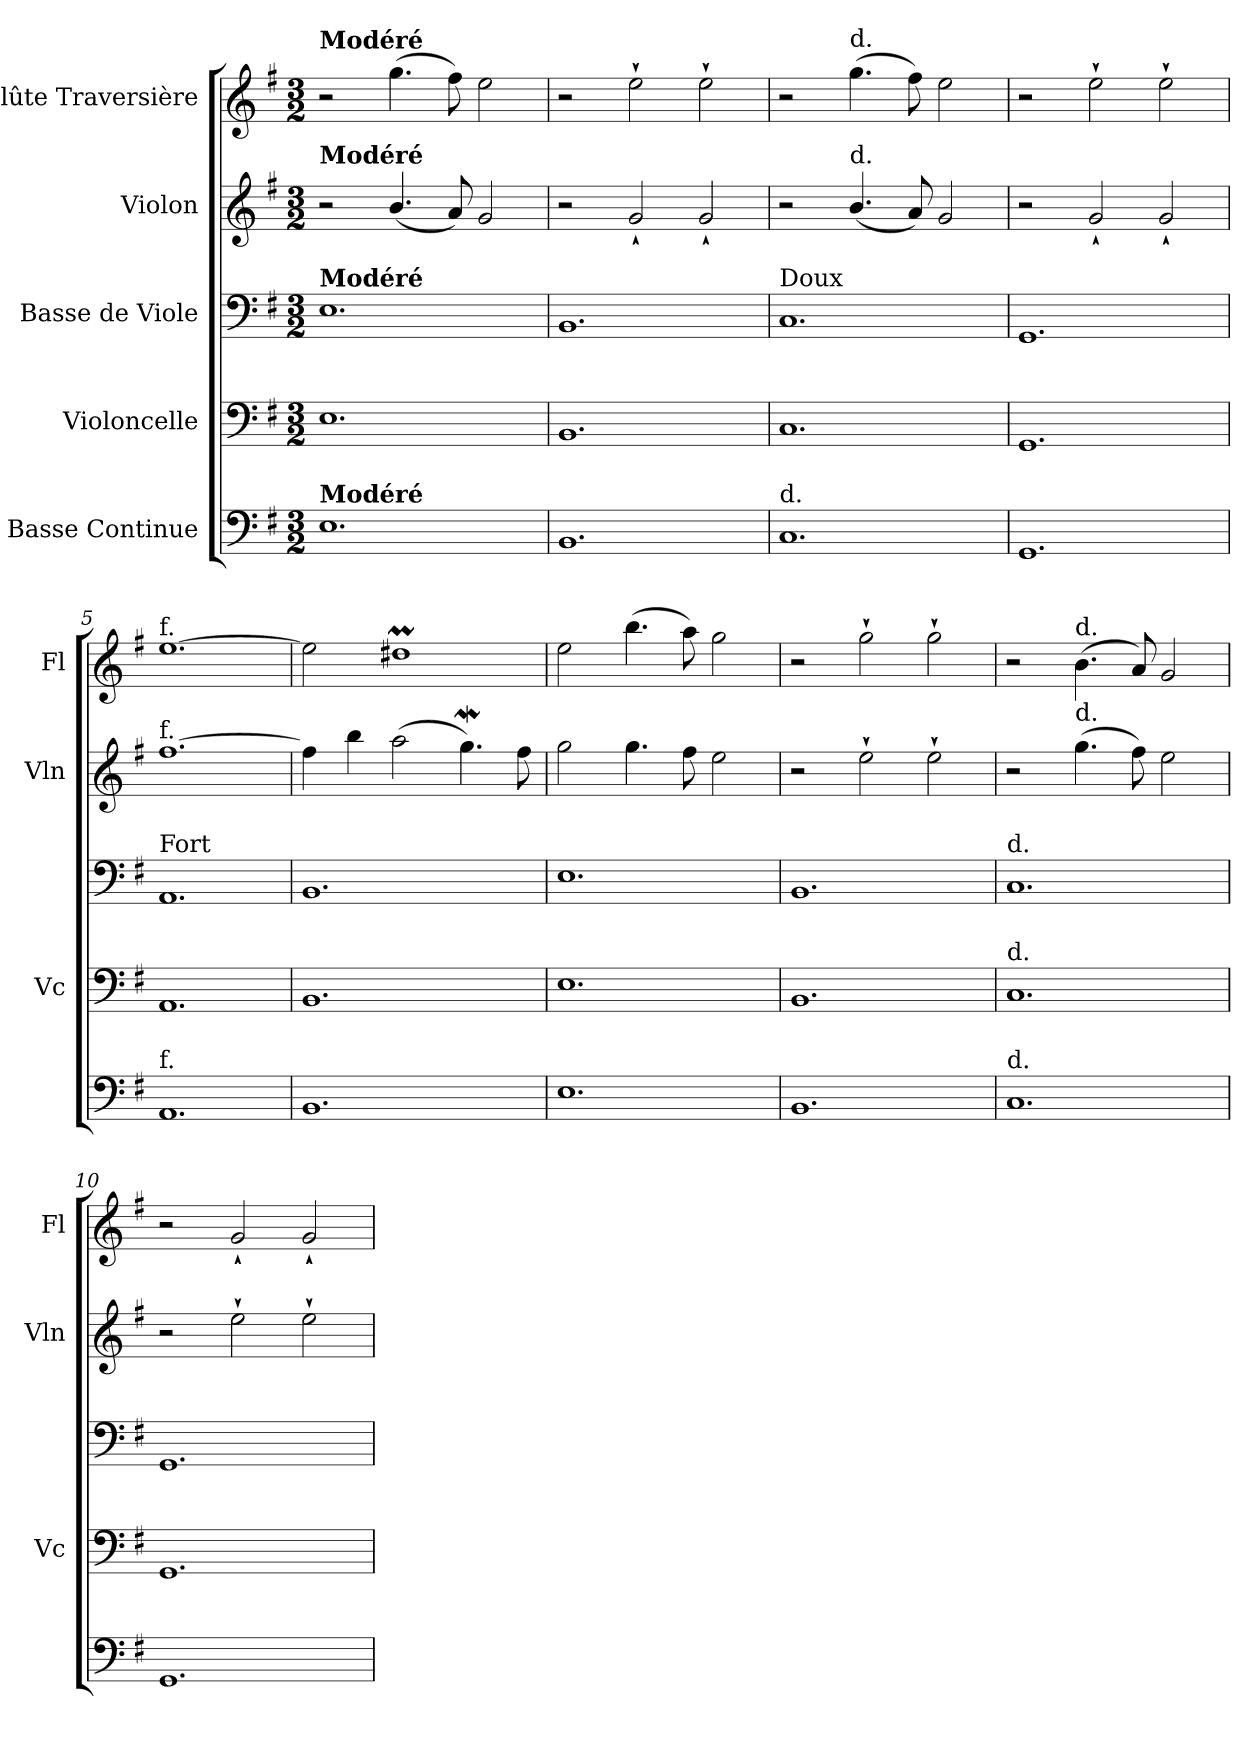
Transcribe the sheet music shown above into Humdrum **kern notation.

**kern	**kern	**kern	**kern	**kern
*part5	*part4	*part3	*part2	*part1
*staff5	*staff4	*staff3	*staff2	*staff1
*I"Basse Continue	*I"Violoncelle	*I"Basse de Viole	*I"Violon	*I"Flûte Traversière
*	*I'Vc	*	*I'Vln	*I'Fl
*clefF4	*clefF4	*clefF4	*clefG2	*clefG2
*k[f#]	*k[f#]	*k[f#]	*k[f#]	*k[f#]
*M3/2	*M3/2	*M3/2	*M3/2	*M3/2
*MM160	*MM160	*MM160	*MM160	*MM160
=1	=1	=1	=1	=1
!	!	!	!	!LO:TX:a:B:t=Modéré
!	!	!	!LO:TX:a:B:t=Modéré	!
!	!	!LO:TX:a:B:t=Modéré	!	!
!LO:TX:a:B:t=Modéré	!	!	!	!
1.E	1.E	1.E	2r	2r
.	.	.	(4.b/	(4.gg\
.	.	.	8a/)	8ff#\)
.	.	.	2g/	2ee\
=2	=2	=2	=2	=2
1.BB	1.BB	1.BB	2r	2r
.	.	.	2g`/	2ee`\
.	.	.	2g`/	2ee`\
=3	=3	=3	=3	=3
!	!	!LO:TX:a:t=Doux	!	!
!LO:TX:a:t=d.	!	!	!	!
1.C	1.C	1.C	2r	2r
!	!	!	!	!LO:TX:a:t=d.
!	!	!	!LO:TX:a:t=d.	!
.	.	.	(4.b/	(4.gg\
.	.	.	8a/)	8ff#\)
.	.	.	2g/	2ee\
=4	=4	=4	=4	=4
1.GG	1.GG	1.GG	2r	2r
.	.	.	2g`/	2ee`\
.	.	.	2g`/	2ee`\
=5	=5	=5	=5	=5
!	!	!	!	!LO:TX:a:t=f.
!	!	!	!LO:TX:a:t=f.	!
!	!	!LO:TX:a:t=Fort	!	!
!LO:TX:a:t=f.	!	!	!	!
1.AA	1.AA	1.AA	[1.ff#	[1.ee
=6	=6	=6	=6	=6
1.BB	1.BB	1.BB	4ff#\]	2ee\]
.	.	.	4bb\	.
.	.	.	(2aa\	1dd#Xm
.	.	.	4.ggw\)	.
.	.	.	8ff#\	.
=7	=7	=7	=7	=7
1.E	1.E	1.E	2gg\	2ee\
.	.	.	4.gg\	(4.bb\
.	.	.	8ff#\	8aa\)
.	.	.	2ee\	2gg\
=8	=8	=8	=8	=8
1.BB	1.BB	1.BB	2r	2r
.	.	.	2ee`\	2gg`\
.	.	.	2ee`\	2gg`\
!!LO:LB:g=z
=9	=9	=9	=9	=9
!	!	!LO:TX:a:t=d.	!	!
!	!LO:TX:a:t=d.	!	!	!
!LO:TX:a:t=d.	!	!	!	!
1.C	1.C	1.C	2r	2r
!	!	!	!	!LO:TX:a:t=d.
!	!	!	!LO:TX:a:t=d.	!
.	.	.	(4.gg\	(4.b\
.	.	.	8ff#\)	8a/)
.	.	.	2ee\	2g/
=10	=10	=10	=10	=10
1.GG	1.GG	1.GG	2r	2r
.	.	.	2ee`\	2g`/
.	.	.	2ee`\	2g`/
=	=	=	=	=
*-	*-	*-	*-	*-
